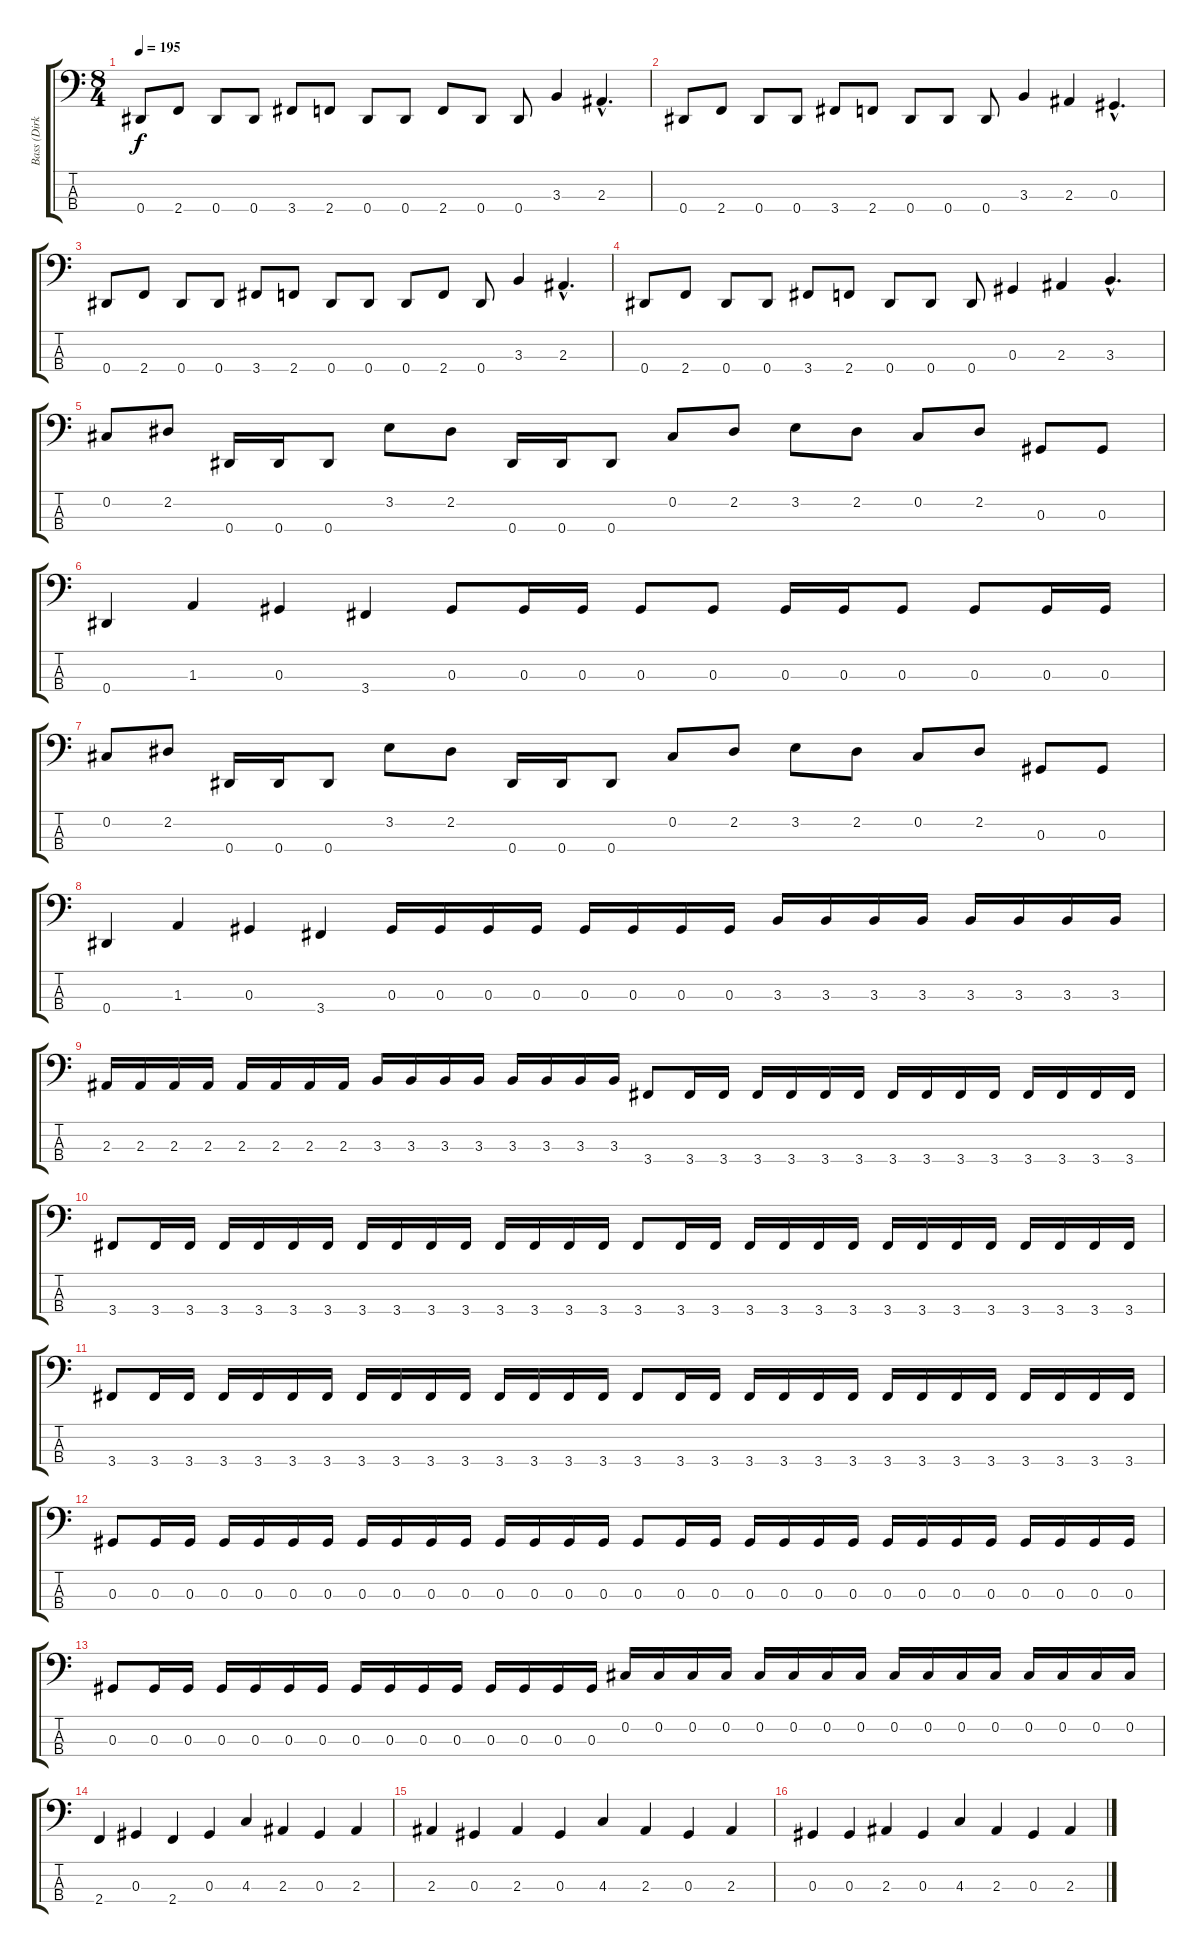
\track ("Bass (Dirk)" "Bass (Dirk") {instrument electricbasspick}
\staff {score tabs}
\tuning (Gb2 Db2 Ab1 Eb1) {hide}
\ts (8 4)
\tempo 195
\clef f4
\ks c
0.4.8{dy f} 2.4.8 0.4.8 0.4.8 3.4.8 2.4.8 0.4.8 0.4.8 2.4.8 0.4.8 0.4.8 3.3.4 2.3{hac}.4{d} |
0.4.8 2.4.8 0.4.8 0.4.8 3.4.8 2.4.8 0.4.8 0.4.8 0.4.8 3.3.4 2.3.4 0.3{hac}.4{d} |
0.4.8 2.4.8 0.4.8 0.4.8 3.4.8 2.4.8 0.4.8 0.4.8 0.4.8 2.4.8 0.4.8 3.3.4 2.3{hac}.4{d} |
0.4.8 2.4.8 0.4.8 0.4.8 3.4.8 2.4.8 0.4.8 0.4.8 0.4.8 0.3.4 2.3.4 3.3{hac}.4{d} |
0.2.8 2.2.8 0.4.16 0.4.16 0.4.8 3.2.8 2.2.8 0.4.16 0.4.16 0.4.8 0.2.8 2.2.8 3.2.8 2.2.8 0.2.8 2.2.8 0.3.8 0.3.8 |
0.4.4 1.3.4 0.3.4 3.4.4 0.3.8 0.3.16 0.3.16 0.3.8 0.3.8 0.3.16 0.3.16 0.3.8 0.3.8 0.3.16 0.3.16 |
0.2.8 2.2.8 0.4.16 0.4.16 0.4.8 3.2.8 2.2.8 0.4.16 0.4.16 0.4.8 0.2.8 2.2.8 3.2.8 2.2.8 0.2.8 2.2.8 0.3.8 0.3.8 |
0.4.4 1.3.4 0.3.4 3.4.4 0.3.16 0.3.16 0.3.16 0.3.16 0.3.16 0.3.16 0.3.16 0.3.16 3.3.16 3.3.16 3.3.16 3.3.16 3.3.16 3.3.16 3.3.16 3.3.16 |
2.3.16 2.3.16 2.3.16 2.3.16 2.3.16 2.3.16 2.3.16 2.3.16 3.3.16 3.3.16 3.3.16 3.3.16 3.3.16 3.3.16 3.3.16 3.3.16 3.4.8 3.4.16 3.4.16 3.4.16 3.4.16 3.4.16 3.4.16 3.4.16 3.4.16 3.4.16 3.4.16 3.4.16 3.4.16 3.4.16 3.4.16 |
3.4.8 3.4.16 3.4.16 3.4.16 3.4.16 3.4.16 3.4.16 3.4.16 3.4.16 3.4.16 3.4.16 3.4.16 3.4.16 3.4.16 3.4.16 3.4.8 3.4.16 3.4.16 3.4.16 3.4.16 3.4.16 3.4.16 3.4.16 3.4.16 3.4.16 3.4.16 3.4.16 3.4.16 3.4.16 3.4.16 |
3.4.8 3.4.16 3.4.16 3.4.16 3.4.16 3.4.16 3.4.16 3.4.16 3.4.16 3.4.16 3.4.16 3.4.16 3.4.16 3.4.16 3.4.16 3.4.8 3.4.16 3.4.16 3.4.16 3.4.16 3.4.16 3.4.16 3.4.16 3.4.16 3.4.16 3.4.16 3.4.16 3.4.16 3.4.16 3.4.16 |
0.3.8 0.3.16 0.3.16 0.3.16 0.3.16 0.3.16 0.3.16 0.3.16 0.3.16 0.3.16 0.3.16 0.3.16 0.3.16 0.3.16 0.3.16 0.3.8 0.3.16 0.3.16 0.3.16 0.3.16 0.3.16 0.3.16 0.3.16 0.3.16 0.3.16 0.3.16 0.3.16 0.3.16 0.3.16 0.3.16 |
0.3.8 0.3.16 0.3.16 0.3.16 0.3.16 0.3.16 0.3.16 0.3.16 0.3.16 0.3.16 0.3.16 0.3.16 0.3.16 0.3.16 0.3.16 0.2.16 0.2.16 0.2.16 0.2.16 0.2.16 0.2.16 0.2.16 0.2.16 0.2.16 0.2.16 0.2.16 0.2.16 0.2.16 0.2.16 0.2.16 0.2.16 |
2.4.4 0.3.4 2.4.4 0.3.4 4.3.4 2.3.4 0.3.4 2.3.4 |
2.3.4 0.3.4 2.3.4 0.3.4 4.3.4 2.3.4 0.3.4 2.3.4 |
0.3.4 0.3.4 2.3.4 0.3.4 4.3.4 2.3.4 0.3.4 2.3.4
